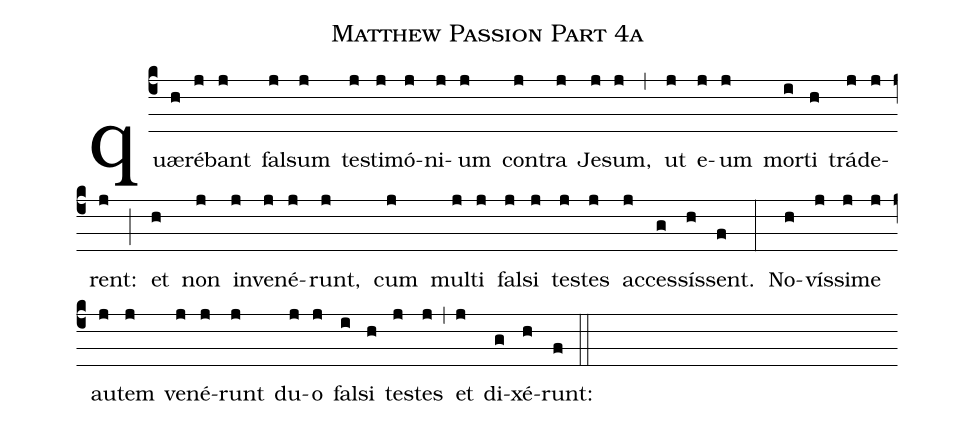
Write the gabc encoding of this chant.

name:Matthew Passion Part 4a;
%%
(c4) quæ(h)ré(j)bant(j) fal(j)sum(j) te(j)sti(j)mó(j)ni(j)um(j) con(j)tra(j) Je(j)sum,(j) (,) ut(j) e(j)um(j) mor(i)ti(h) trá(j)de(j)rent:(j) (;) et(h) non(j) in(j)ve(j)né(j)runt,(j) cum(j) mul(j)ti(j) fal(j)si(j) tes(j)tes(j) ac(j)ces(g)sís(h)sent.(f) (:) No(h)vís(j)si(j)me(j) au(j)tem(j) ve(j)né(j)runt(j) du(j)o(j) fal(i)si(h) tes(j)tes(j) (,) et(j) di(g)xé(h)runt:(f) (::)
